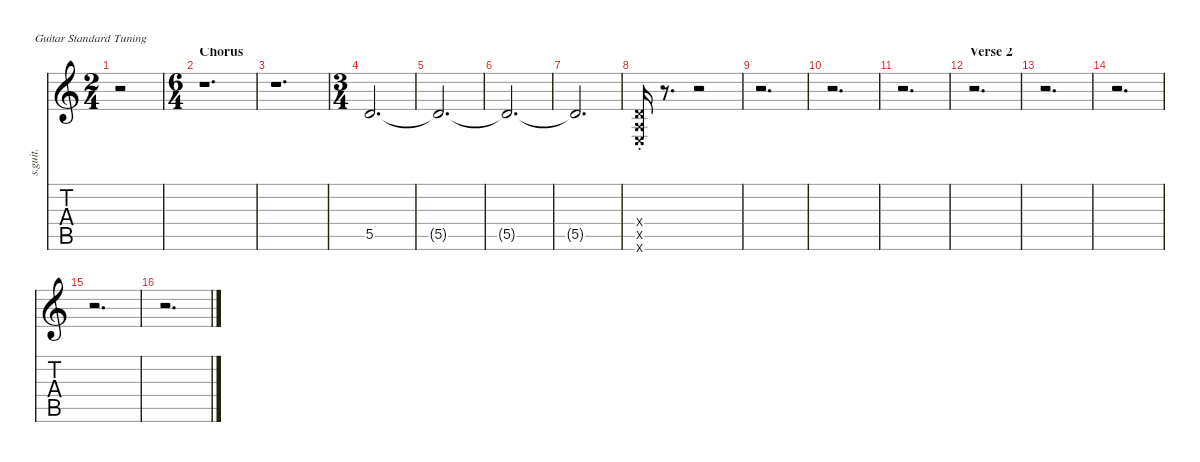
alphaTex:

\defaultSystemsLayout 4
\hideDynamics
\bracketExtendMode nobrackets
\track ("Studio Extras" "s.guit.") {instrument distortionguitar}
\staff {score tabs}
\tuning (E4 B3 G3 D3 A2 E2)
\ts (2 4)
\beaming (8 2 2 2 2)
\tempo (103 hide)
\clef g2
\ks c
r.2{dy fff} |
\ts (6 4)
\beaming (8 2 2 2 2)
\section ("" "Chorus")
r.1{d} |
r.1{d} |
\ts (3 4)
\beaming (8 2 2 2 2)
5.5.2{d lyrics (0 "") lyrics (1 "") lyrics (2 "") lyrics (3 "") lyrics (4 "")} |
5.5{t}.2{d lyrics (0 "") lyrics (1 "") lyrics (2 "") lyrics (3 "") lyrics (4 "") dy f} |
5.5{t}.2{d lyrics (0 "") lyrics (1 "") lyrics (2 "") lyrics (3 "") lyrics (4 "")} |
5.5{t}.2{d lyrics (0 "") lyrics (1 "") lyrics (2 "") lyrics (3 "") lyrics (4 "")} |
(0.4{st x} 0.5{st x} 0.6{st x}).16{lyrics (0 "") lyrics (1 "") lyrics (2 "") lyrics (3 "") lyrics (4 "")} r.8{d} r.2 |
r.2{d} |
r.2{d} |
r.2{d} |
\section ("" "Verse 2")
r.2{d} |
r.2{d} |
r.2{d} |
r.2{d} |
r.2{d}
